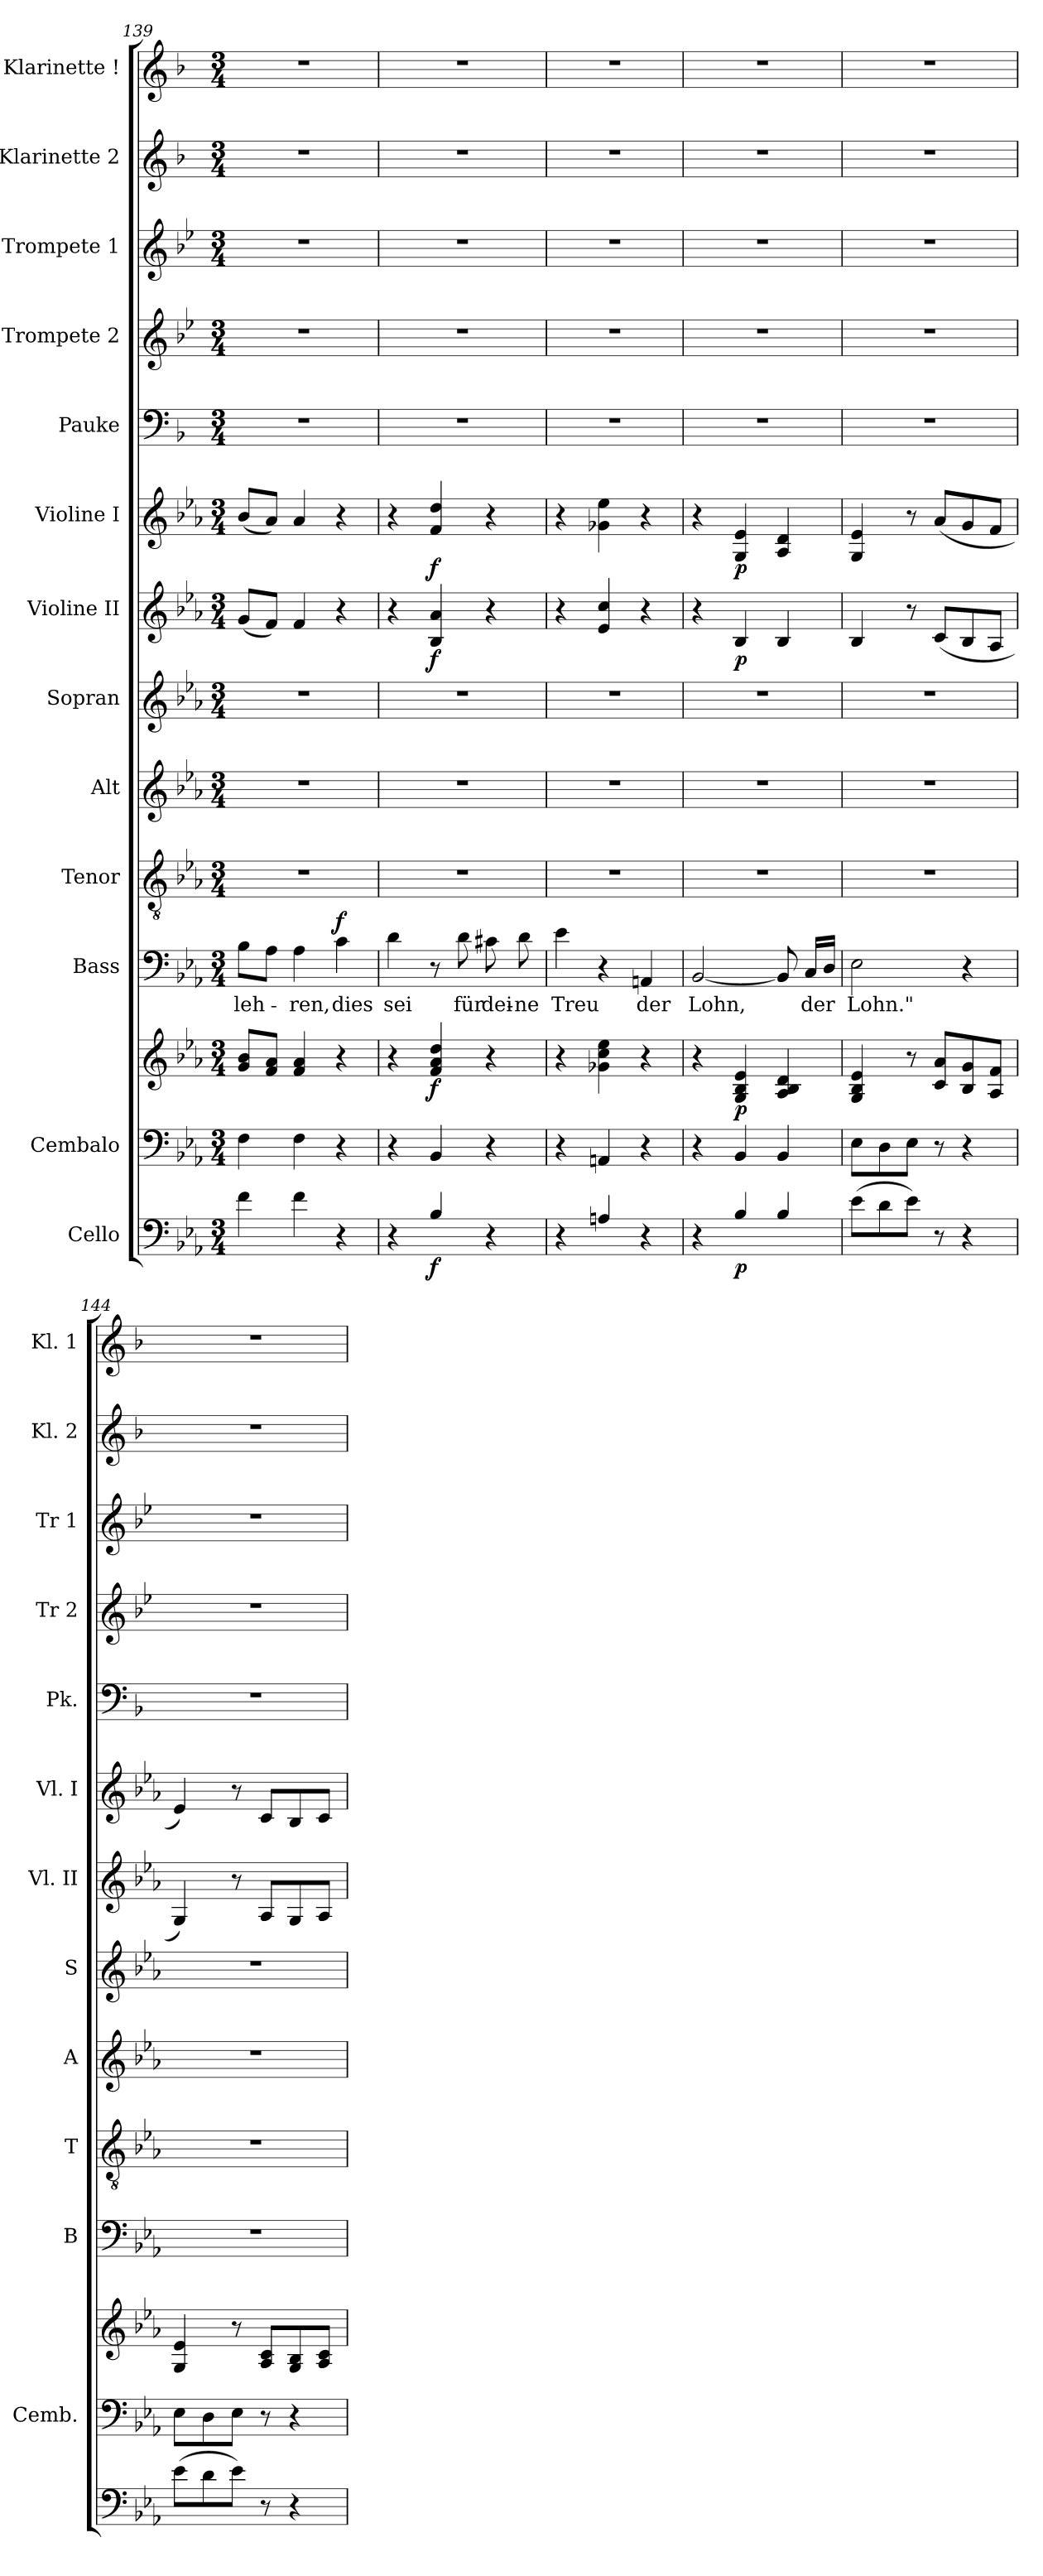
**kern	**dynam	**kern	**kern	**dynam	**kern	**text	**dynam	**kern	**kern	**kern	**kern	**dynam	**kern	**dynam	**kern	**kern	**kern	**kern	**kern
*part13	*part13	*part12	*part12	*part12	*part11	*part11	*part11	*part10	*part9	*part8	*part7	*part7	*part6	*part6	*part5	*part4	*part3	*part2	*part1
*staff14	*staff14	*staff13	*staff12	*staff12/13	*staff11	*staff11	*staff11	*staff10	*staff9	*staff8	*staff7	*staff7	*staff6	*staff6	*staff5	*staff4	*staff3	*staff2	*staff1
*I"Cello	*	*I"Cembalo	*	*	*I"Bass	*	*	*I"Tenor	*I"Alt	*I"Sopran	*I"Violine II	*	*I"Violine I	*	*I"Pauke	*I"Trompete 2	*I"Trompete 1	*I"Klarinette 2	*I"Klarinette !
*	*	*I'Cemb.	*	*	*I'B	*	*	*I'T	*I'A	*I'S	*I'Vl. II	*	*I'Vl. I	*	*I'Pk.	*I'Tr 2	*I'Tr 1	*I'Kl. 2	*I'Kl. 1
!!LO:PB:g=z
*clefF4	*	*clefF4	*clefG2	*	*clefF4	*	*	*clefGv2	*clefG2	*clefG2	*clefG2	*	*clefG2	*	*clefF4	*clefG2	*clefG2	*clefG2	*clefG2
*ITrd7c12	*	*	*	*	*	*	*	*	*	*	*	*	*	*	*ITrd1c2	*ITrd4c7	*ITrd4c7	*ITrd1c2	*ITrd1c2
*k[b-e-a-]	*	*k[b-e-a-]	*k[b-e-a-]	*	*k[b-e-a-]	*	*	*k[b-e-a-]	*k[b-e-a-]	*k[b-e-a-]	*k[b-e-a-]	*	*k[b-e-a-]	*	*k[b-e-a-]	*k[b-e-a-]	*k[b-e-a-]	*k[b-e-a-]	*k[b-e-a-]
*E-:	*	*E-:	*E-:	*	*E-:	*	*	*E-:	*E-:	*E-:	*E-:	*	*E-:	*	*E-:	*E-:	*E-:	*E-:	*E-:
*M3/4	*	*M3/4	*M3/4	*	*M3/4	*	*	*M3/4	*M3/4	*M3/4	*M3/4	*	*M3/4	*	*M3/4	*M3/4	*M3/4	*M3/4	*M3/4
=139	=139	=139	=139	=139	=139	=139	=139	=139	=139	=139	=139	=139	=139	=139	=139	=139	=139	=139	=139
!	!	!	!	!	!	!LO:LY:b	!	!	!	!	!	!	!	!	!	!	!	!	!
4F\	.	4F\	8g/ 8b-/L	.	8B-\L	-leh-	.	2.r	2.r	2.r	(<8g/L	.	(<8b-/L	.	2.r	2.r	2.r	2.r	2.r
.	.	.	8f/ 8a-/J	.	8A-\J	.	.	.	.	.	8f/J)	.	8a-/J)	.	.	.	.	.	.
!	!	!	!	!	!	!LO:LY:b	!	!	!	!	!	!	!	!	!	!	!	!	!
4F\	.	4F\	4f/ 4a-/	.	4A-\	-ren,	.	.	.	.	4f/	.	4a-/	.	.	.	.	.	.
!	!	!	!	!	!	!LO:LY:b	!LO:DY:a	!	!	!	!	!	!	!	!	!	!	!	!
4r	.	4r	4r	.	4c\	dies	f	.	.	.	4r	.	4r	.	.	.	.	.	.
=140	=140	=140	=140	=140	=140	=140	=140	=140	=140	=140	=140	=140	=140	=140	=140	=140	=140	=140	=140
!	!	!	!	!	!	!LO:LY:b	!	!	!	!	!	!	!	!	!	!	!	!	!
4r	.	4r	4r	.	4d\	sei	.	2.r	2.r	2.r	4r	.	4r	.	2.r	2.r	2.r	2.r	2.r
!	!LO:DY:b	!	!	!LO:DY:b	!	!	!	!	!	!	!	!LO:DY:b	!	!LO:DY:b	!	!	!	!	!
4BB-/	f	4BB-/	4f/ 4a-/ 4dd/	f	8r	.	.	.	.	.	4B-/ 4a-/	f	4f/ 4dd/	f	.	.	.	.	.
!	!	!	!	!	!	!LO:LY:b	!	!	!	!	!	!	!	!	!	!	!	!	!
.	.	.	.	.	8d\	für	.	.	.	.	.	.	.	.	.	.	.	.	.
!	!	!	!	!	!	!LO:LY:b	!	!	!	!	!	!	!	!	!	!	!	!	!
4r	.	4r	4r	.	8c#X\	dei-	.	.	.	.	4r	.	4r	.	.	.	.	.	.
!	!	!	!	!	!	!LO:LY:b	!	!	!	!	!	!	!	!	!	!	!	!	!
.	.	.	.	.	8d\	-ne	.	.	.	.	.	.	.	.	.	.	.	.	.
=141	=141	=141	=141	=141	=141	=141	=141	=141	=141	=141	=141	=141	=141	=141	=141	=141	=141	=141	=141
!	!	!	!	!	!	!LO:LY:b	!	!	!	!	!	!	!	!	!	!	!	!	!
4r	.	4r	4r	.	4e-\	Treu	.	2.r	2.r	2.r	4r	.	4r	.	2.r	2.r	2.r	2.r	2.r
4AAn/	.	4AAn/	4g-X\ 4cc\ 4ee-\	.	4r	.	.	.	.	.	4e-/ 4cc/	.	4g-X\ 4ee-\	.	.	.	.	.	.
!	!	!	!	!	!	!LO:LY:b	!	!	!	!	!	!	!	!	!	!	!	!	!
4r	.	4r	4r	.	4AAn/	der	.	.	.	.	4r	.	4r	.	.	.	.	.	.
=142	=142	=142	=142	=142	=142	=142	=142	=142	=142	=142	=142	=142	=142	=142	=142	=142	=142	=142	=142
!	!	!	!	!	!	!LO:LY:b	!	!	!	!	!	!	!	!	!	!	!	!	!
4r	.	4r	4r	.	[2BB-/	Lohn,	.	2.r	2.r	2.r	4r	.	4r	.	2.r	2.r	2.r	2.r	2.r
!	!LO:DY:b	!	!	!LO:DY:b	!	!	!	!	!	!	!	!LO:DY:b	!	!LO:DY:b	!	!	!	!	!
4BB-/	p	4BB-/	4G/ 4B-/ 4e-/	p	.	.	.	.	.	.	4B-/	p	4G/ 4e-/	p	.	.	.	.	.
4BB-/	.	4BB-/	4A-/ 4B-/ 4d/	.	8BB-/]	.	.	.	.	.	4B-/	.	4A-/ 4d/	.	.	.	.	.	.
!	!	!	!	!	!	!LO:LY:b	!	!	!	!	!	!	!	!	!	!	!	!	!
.	.	.	.	.	16C/LL	der	.	.	.	.	.	.	.	.	.	.	.	.	.
.	.	.	.	.	16D/JJ	.	.	.	.	.	.	.	.	.	.	.	.	.	.
=143	=143	=143	=143	=143	=143	=143	=143	=143	=143	=143	=143	=143	=143	=143	=143	=143	=143	=143	=143
!	!	!	!	!	!	!LO:LY:b	!	!	!	!	!	!	!	!	!	!	!	!	!
(>8E-\L	.	8E-\L	4G/ 4B-/ 4e-/	.	2E-\	Lohn."	.	2.r	2.r	2.r	4B-/	.	4G/ 4e-/	.	2.r	2.r	2.r	2.r	2.r
8D\	.	8D\	.	.	.	.	.	.	.	.	.	.	.	.	.	.	.	.	.
8E-\J)	.	8E-\J	8r	.	.	.	.	.	.	.	8r	.	8r	.	.	.	.	.	.
8r	.	8r	8c/ 8a-/L	.	.	.	.	.	.	.	(<8c/L	.	(<8a-/L	.	.	.	.	.	.
4r	.	4r	8B-/ 8g/	.	4r	.	.	.	.	.	8B-/	.	8g/	.	.	.	.	.	.
.	.	.	8A-/ 8f/J	.	.	.	.	.	.	.	8A-/J	.	8f/J	.	.	.	.	.	.
=144	=144	=144	=144	=144	=144	=144	=144	=144	=144	=144	=144	=144	=144	=144	=144	=144	=144	=144	=144
(>8E-\L	.	8E-\L	4G/ 4e-/	.	2.r	.	.	2.r	2.r	2.r	4G/)	.	4e-/)	.	2.r	2.r	2.r	2.r	2.r
8D\	.	8D\	.	.	.	.	.	.	.	.	.	.	.	.	.	.	.	.	.
8E-\J)	.	8E-\J	8r	.	.	.	.	.	.	.	8r	.	8r	.	.	.	.	.	.
8r	.	8r	8A-/ 8c/L	.	.	.	.	.	.	.	8A-/L	.	8c/L	.	.	.	.	.	.
4r	.	4r	8G/ 8B-/	.	.	.	.	.	.	.	8G/	.	8B-/	.	.	.	.	.	.
.	.	.	8A-/ 8c/J	.	.	.	.	.	.	.	8A-/J	.	8c/J	.	.	.	.	.	.
=	=	=	=	=	=	=	=	=	=	=	=	=	=	=	=	=	=	=	=
*-	*-	*-	*-	*-	*-	*-	*-	*-	*-	*-	*-	*-	*-	*-	*-	*-	*-	*-	*-
